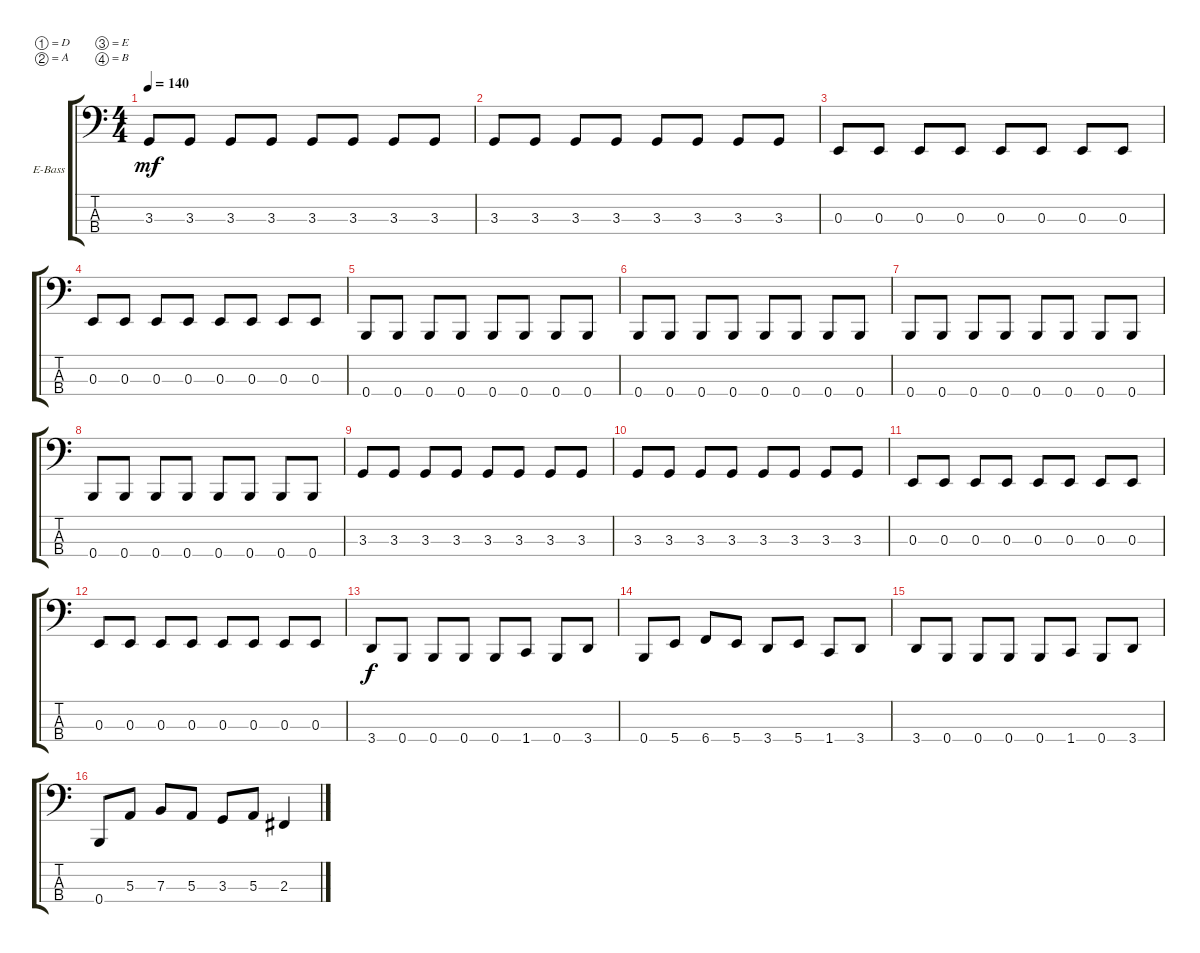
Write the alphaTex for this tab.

\bracketExtendMode groupsimilarinstruments
\firstSystemTrackNameOrientation horizontal
\otherSystemsTrackNameOrientation horizontal
\track ("Electric Bass" "E-Bass") {instrument electricbassfinger}
\staff {score tabs}
\tuning (D2 A1 E1 B0)
\ts (4 4)
\tempo 140
\clef f4
\ks c
3.3.8{dy mf} 3.3.8 3.3.8 3.3.8 3.3.8 3.3.8 3.3.8 3.3.8 |
3.3.8 3.3.8 3.3.8 3.3.8 3.3.8 3.3.8 3.3.8 3.3.8 |
0.3.8 0.3.8 0.3.8 0.3.8 0.3.8 0.3.8 0.3.8 0.3.8 |
0.3.8 0.3.8 0.3.8 0.3.8 0.3.8 0.3.8 0.3.8 0.3.8 |
0.4.8 0.4.8 0.4.8 0.4.8 0.4.8 0.4.8 0.4.8 0.4.8 |
0.4.8 0.4.8 0.4.8 0.4.8 0.4.8 0.4.8 0.4.8 0.4.8 |
0.4.8 0.4.8 0.4.8 0.4.8 0.4.8 0.4.8 0.4.8 0.4.8 |
0.4.8 0.4.8 0.4.8 0.4.8 0.4.8 0.4.8 0.4.8 0.4.8 |
3.3.8 3.3.8 3.3.8 3.3.8 3.3.8 3.3.8 3.3.8 3.3.8 |
3.3.8 3.3.8 3.3.8 3.3.8 3.3.8 3.3.8 3.3.8 3.3.8 |
0.3.8 0.3.8 0.3.8 0.3.8 0.3.8 0.3.8 0.3.8 0.3.8 |
0.3.8 0.3.8 0.3.8 0.3.8 0.3.8 0.3.8 0.3.8 0.3.8 |
3.4.8{dy f} 0.4.8 0.4.8 0.4.8 0.4.8 1.4.8 0.4.8 3.4.8 |
0.4.8 5.4.8 6.4.8 5.4.8 3.4.8 5.4.8 1.4.8 3.4.8 |
3.4.8 0.4.8 0.4.8 0.4.8 0.4.8 1.4.8 0.4.8 3.4.8 |
0.4.8 5.3.8 7.3.8 5.3.8 3.3.8 5.3.8 2.3.4
